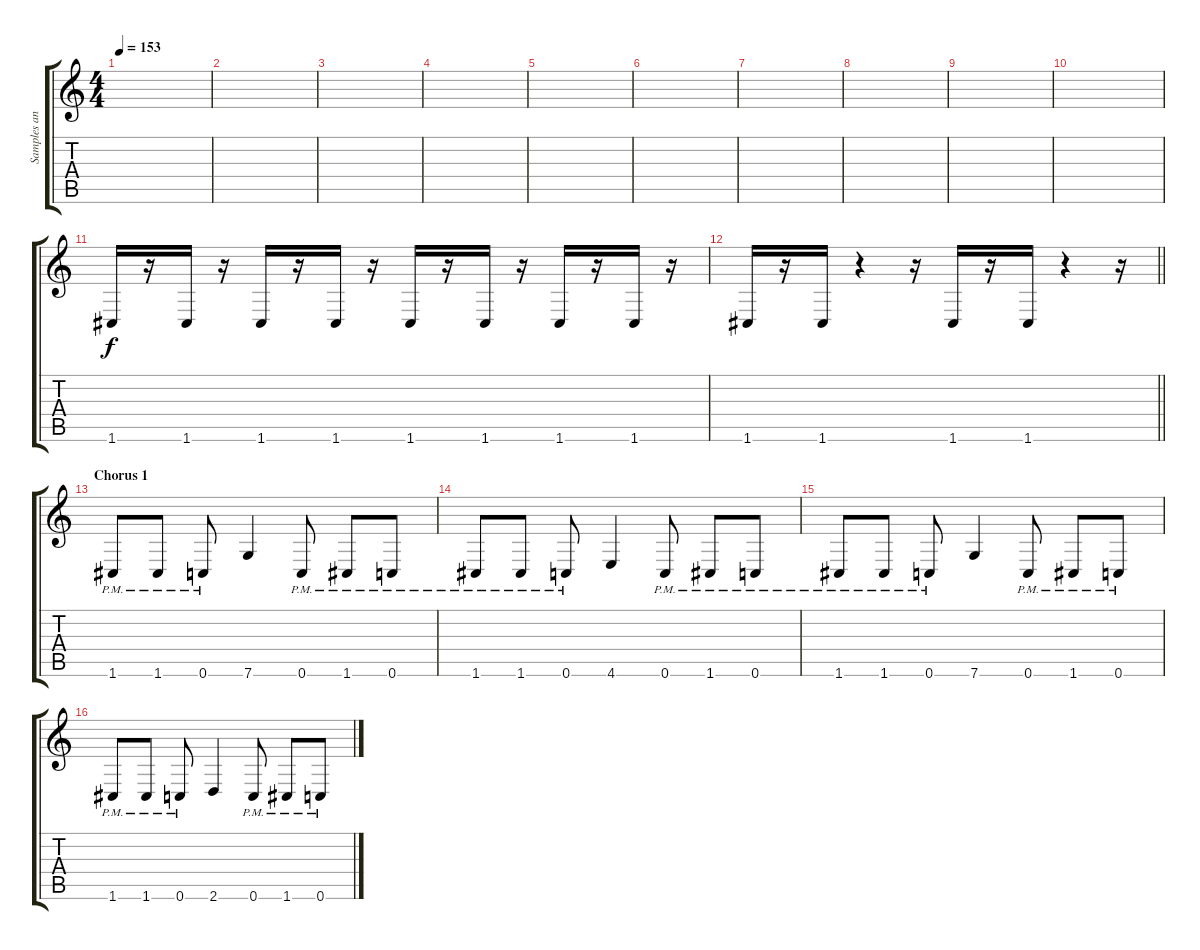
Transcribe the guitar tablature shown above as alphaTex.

\track ("Samples and Effects" "Samples an") {instrument distortionguitar}
\staff {score tabs}
\tuning (D4 A3 F3 C3 G2 C2) {hide}
\ts (4 4)
\tempo 153
\clef g2
\ks c
|
|
|
|
|
|
|
|
|
|
1.6.16 r.16 1.6.16 r.16 1.6.16 r.16 1.6.16 r.16 1.6.16 r.16 1.6.16 r.16 1.6.16 r.16 1.6.16 r.16 |
\barLineRight lightlight
1.6.16 r.16 1.6.16 r.4 r.16 1.6.16 r.16 1.6.16 r.4 r.16 |
\section ("" "Chorus 1")
1.6{pm}.8 1.6{pm}.8 0.6{pm}.8 7.6.4 0.6{pm}.8 1.6{pm}.8 0.6{pm}.8 |
1.6{pm}.8 1.6{pm}.8 0.6{pm}.8 4.6.4 0.6{pm}.8 1.6{pm}.8 0.6{pm}.8 |
1.6{pm}.8 1.6{pm}.8 0.6{pm}.8 7.6.4 0.6{pm}.8 1.6{pm}.8 0.6{pm}.8 |
1.6{pm}.8 1.6{pm}.8 0.6{pm}.8 2.6.4 0.6{pm}.8 1.6{pm}.8 0.6{pm}.8
